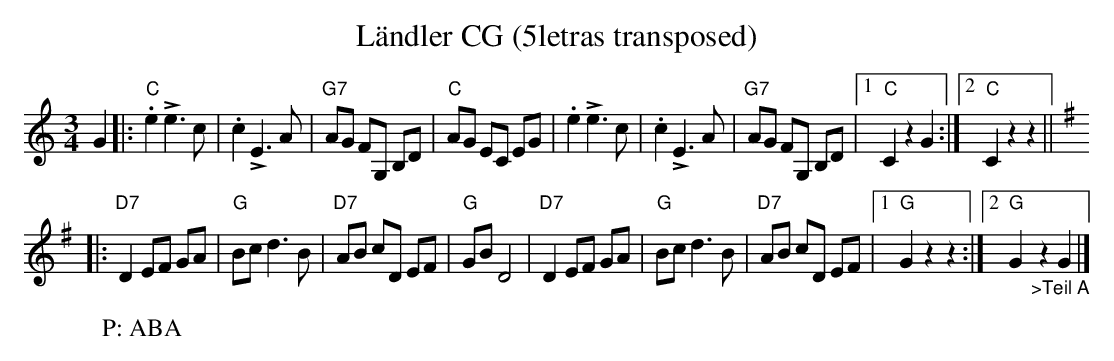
X:1
T:L\"andler CG (5letras transposed)
M:3/4
L:1/8
K:C transpose=3 %%MIDI gchordon
G2 |: "C".e2!>!e3c | .c2!>!E3A | "G7"AG FG, B,D | "C"AG EC EG | .e2!>!e3c | .c2!>!E3A | "G7"AG FG, B,D |1 "C"C2z2G2 :|2 "C"C2z2z2 || [K:G]
|: "D7"D2EF GA | "G"Bcd3B | "D7"AB cD EF | "G"GBD4 | "D7"D2EF GA | "G"Bcd3B | "D7"AB cD EF |1 "G"G2z2z2 :|2 "G"G2"_>Teil A"z2G2 |]
W: P: ABA
